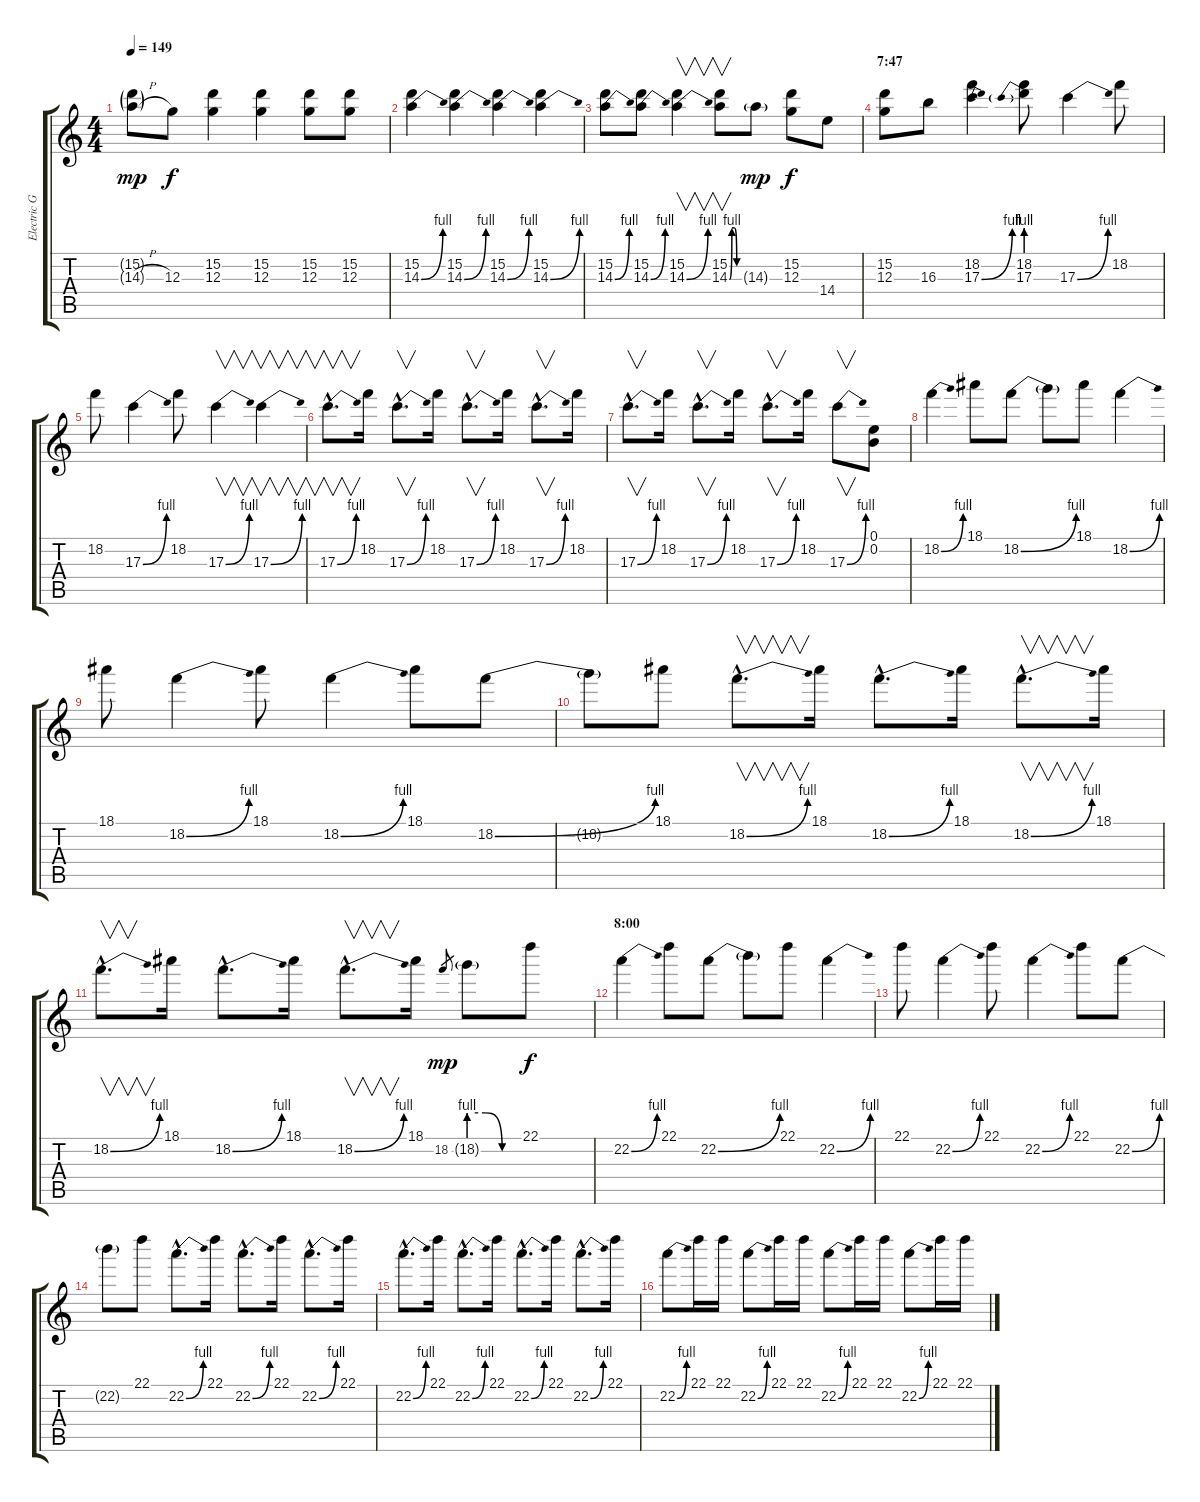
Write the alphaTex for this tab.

\track ("Electric Guitar 5" "Electric G") {instrument distortionguitar}
\staff {score tabs}
\tuning (E4 B3 G3 D3 A2 E2) {hide}
\ts (4 4)
\tempo 149
\clef g2
\ks c
(15.2{g} 14.3{h g}).8{dy mp} 12.3.8{dy f} (15.2 12.3).4 (15.2 12.3).4 (15.2 12.3).8 (15.2 12.3).8 |
(15.2 14.3{be (bend 0 0 60 4)}).4 (15.2 14.3{be (bend 0 0 60 4)}).4 (15.2 14.3{be (bend 0 0 60 4)}).4 (15.2 14.3{be (bend 0 0 60 4)}).4 |
(15.2 14.3{be (bend 0 0 60 4)}).8 (15.2 14.3{be (bend 0 0 60 4)}).8 (15.2 14.3{be (bend 0 0 60 4)}).4{v} (15.2 14.3{be (custom 0 0 15 4 30 4 45 0 60 0)}).8{v} 14.3{g}.8{dy mp} (15.2 12.3).8{dy f} 14.4.8 |
\section ("" "7:47")
(15.2 12.3).8 16.3.8 (18.2 17.3{be (bend 0 0 60 4)}).4 (18.2 17.3{be (prebend 0 4 60 4)}).8 17.3{be (bend 0 0 60 4)}.4 18.2.8 |
18.2.8 17.3{be (bend 0 0 60 4)}.4 18.2.8 17.3{be (bend 0 0 60 4)}.4{v} 17.3{be (bend 0 0 60 4)}.4{v} |
17.3{be (bend 0 0 60 4) hac}.8{v d} 18.2.16 17.3{be (bend 0 0 60 4) hac}.8{v d} 18.2.16 17.3{be (bend 0 0 60 4) hac}.8{v d} 18.2.16 17.3{be (bend 0 0 60 4) hac}.8{v d} 18.2.16 |
17.3{be (bend 0 0 60 4) hac}.8{v d} 18.2.16 17.3{be (bend 0 0 60 4) hac}.8{v d} 18.2.16 17.3{be (bend 0 0 60 4) hac}.8{v d} 18.2.16 17.3{be (bend 0 0 60 4)}.8{v} (0.1 0.2).8 |
18.2{be (bend 0 0 60 4)}.4 18.1.8 18.2{be (bend 0 0 60 4)}.8 18.2{t}.8 18.1.8 18.2{be (bend 0 0 60 4)}.4 |
18.1.8 18.2{be (bend 0 0 60 4)}.4 18.1.8 18.2{be (bend 0 0 60 4)}.4 18.1.8 18.2{be (bend 0 0 60 4)}.8 |
18.2{t}.8 18.1.8 18.2{be (bend 0 0 60 4) hac}.8{v d} 18.1.16 18.2{be (bend 0 0 60 4) hac}.8{d} 18.1.16 18.2{be (bend 0 0 60 4) hac}.8{v d} 18.1.16 |
18.2{be (bend 0 0 60 4) hac}.8{v d} 18.1.16 18.2{be (bend 0 0 60 4) hac}.8{d} 18.1.16 18.2{be (bend 0 0 60 4) hac}.8{v d} 18.1.16 18.2.8{gr dy mp} 18.2{be (custom 0 4 20 4 40 0 60 0) g}.8 22.1.8{dy f} |
\section ("" "8:00")
22.2{be (bend 0 0 60 4)}.4 22.1.8 22.2{be (bend 0 0 60 4)}.8 22.2{t}.8 22.1.8 22.2{be (bend 0 0 60 4)}.4 |
22.1.8 22.2{be (bend 0 0 60 4)}.4 22.1.8 22.2{be (bend 0 0 60 4)}.4 22.1.8 22.2{be (bend 0 0 60 4)}.8 |
22.2{t}.8 22.1.8 22.2{be (bend 0 0 60 4) hac}.8{d} 22.1.16 22.2{be (bend 0 0 60 4) hac}.8{d} 22.1.16 22.2{be (bend 0 0 60 4) hac}.8{d} 22.1.16 |
22.2{be (bend 0 0 60 4) hac}.8{d} 22.1.16 22.2{be (bend 0 0 60 4) hac}.8{d} 22.1.16 22.2{be (bend 0 0 60 4) hac}.8{d} 22.1.16 22.2{be (bend 0 0 60 4) hac}.8{d} 22.1.16 |
22.2{be (bend 0 0 60 4)}.8 22.1.16 22.1.16 22.2{be (bend 0 0 60 4)}.8 22.1.16 22.1.16 22.2{be (bend 0 0 60 4)}.8 22.1.16 22.1.16 22.2{be (bend 0 0 60 4)}.8 22.1.16 22.1.16
